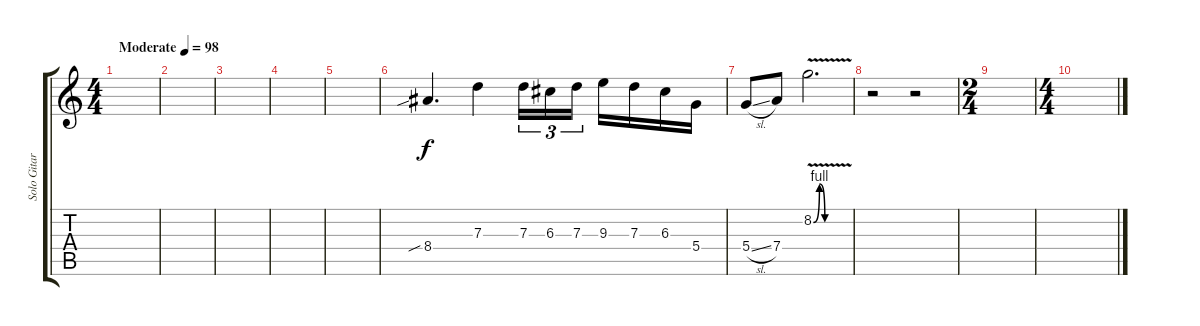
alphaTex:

\track ("Solo Gitar" "Solo Gitar") {instrument distortionguitar}
\staff {score tabs}
\tuning (E4 B3 G3 D3 A2 E2) {hide}
\ts (4 4)
\tempo (98 "Moderate")
\clef g2
\ks c
|
|
|
|
|
8.4{sib}.4{d} 7.3.4 7.3.16{tu (3 2)} 6.3.16{tu (3 2)} 7.3.16{tu (3 2)} 9.3.16 7.3.16 6.3.16 5.4.16 |
5.4{sl}.8 7.4.8 8.2{be (custom 0 0 10 4 19 0 60 0) v}.2{d} |
r.2 r.2 |
\ts (2 4)
|
\ts (4 4)
